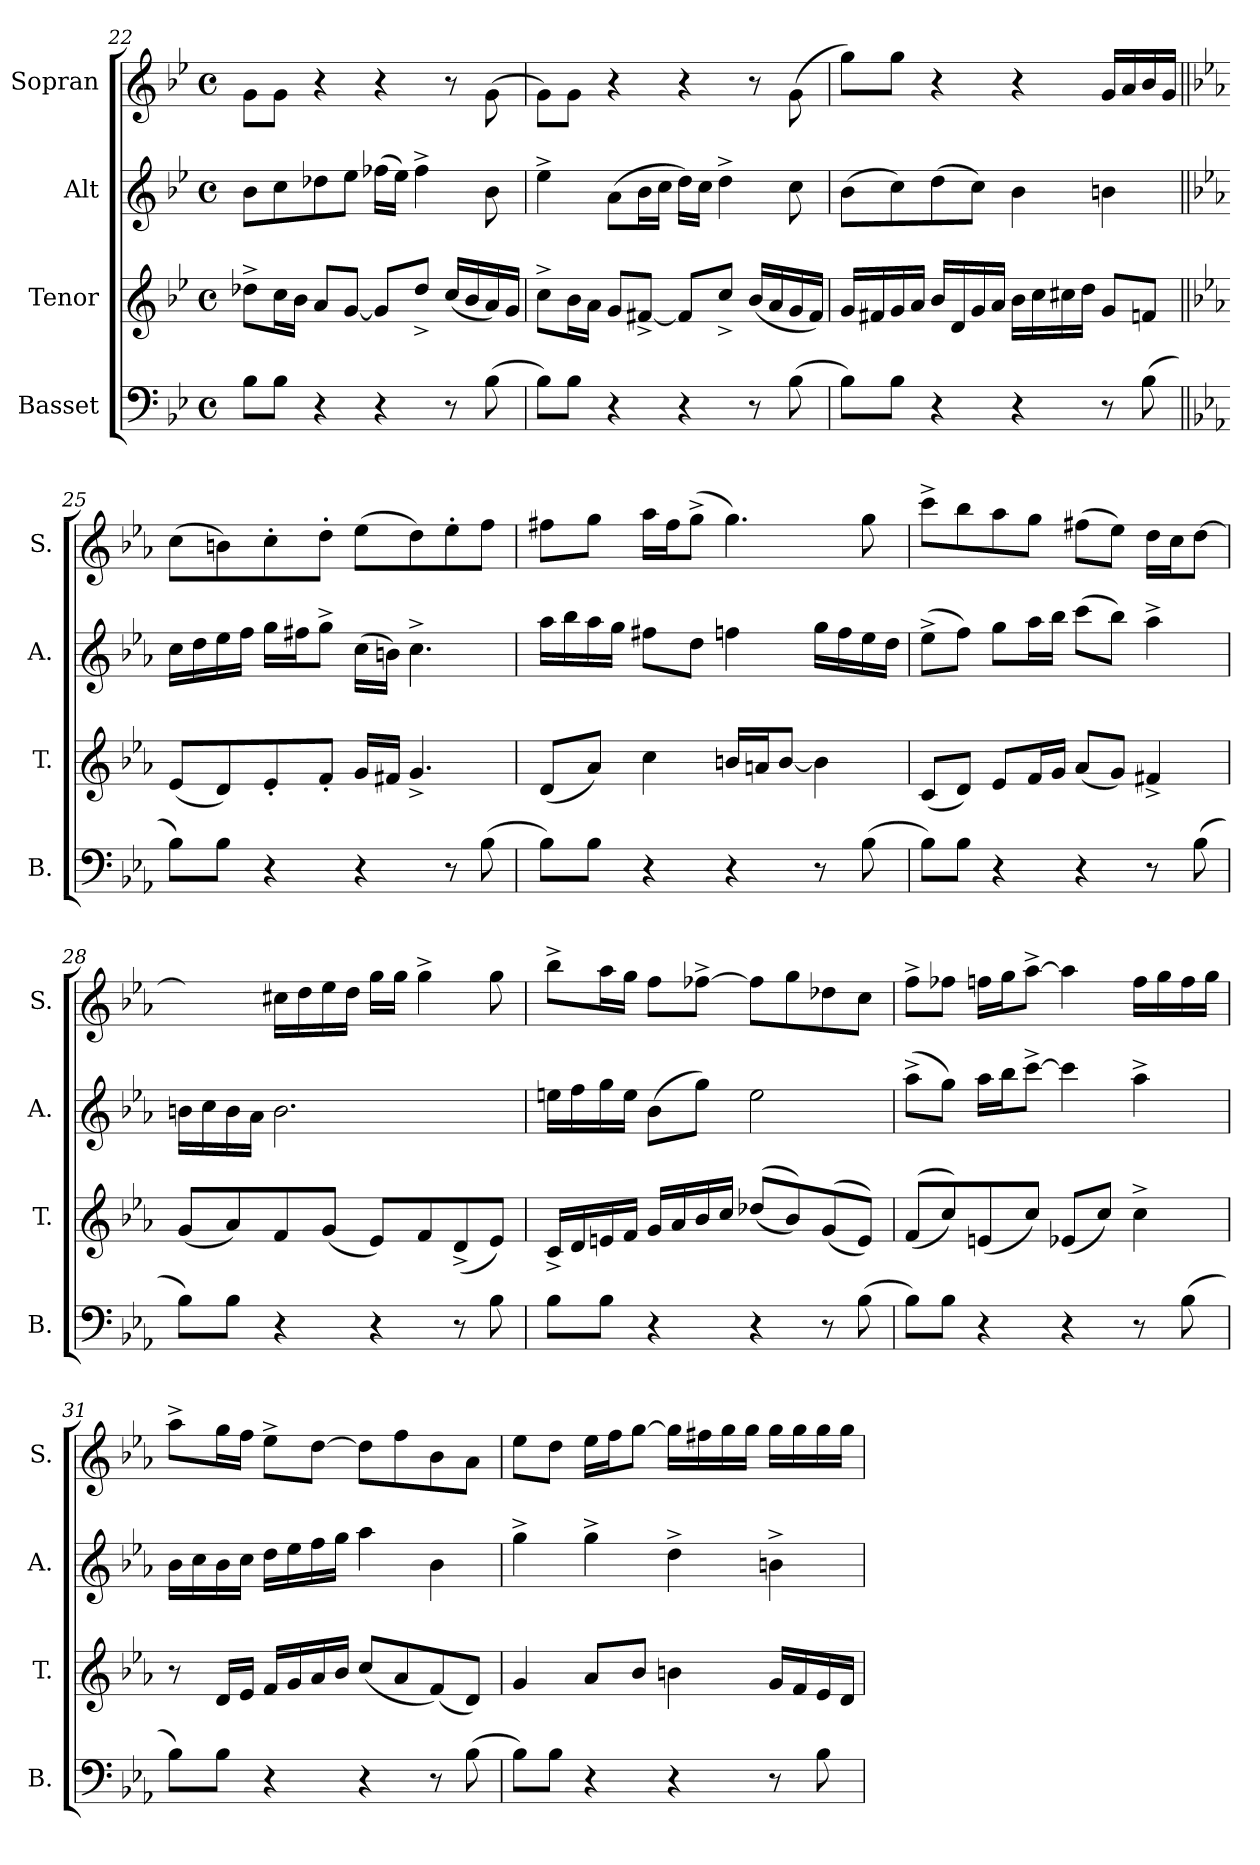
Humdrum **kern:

**kern	**kern	**kern	**kern
*part4	*part3	*part2	*part1
*staff4	*staff3	*staff2	*staff1
*I"Basset	*I"Tenor	*I"Alt	*I"Sopran
*I'B.	*I'T.	*I'A.	*I'S.
*clefF4	*clefG2	*clefG2	*clefG2
*	*	*	*ITrd-7c-12
*k[b-e-]	*k[b-e-]	*k[b-e-]	*k[b-e-]
*M4/4	*M4/4	*M4/4	*M4/4
*met(c)	*met(c)	*met(c)	*met(c)
=22	=22	=22	=22
8B-\L	8dd-X^\L	8b-\L	8gg\L
8B-\J	16cc\L	8cc\	8gg\J
.	16b-\JJ	.	.
4r	8a/L	8dd-X\	4r
.	[8g/J	8ee-\J	.
4r	8g/L]	(16ff-X\LL	4r
.	.	16ee-\JJ)	.
.	8dd-^/J	4ff-^\	.
8r	(16cc/LL	.	8r
.	16b-/	.	.
(8B-\	16a/)	8b-\	(8gg\
.	16g/JJ	.	.
=23	=23	=23	=23
8B-\L)	8cc^\L	4ee-^\	8gg\L)
8B-\J	16b-\L	.	8gg\J
.	16a\JJ	.	.
4r	8g/L	(8a\L	4r
.	[8f#X^/J	16b-\L	.
.	.	16cc\JJ	.
4r	8f#/L]	16dd\LL)	4r
.	.	16cc\JJ	.
.	8cc^/J	4dd^\	.
8r	(16b-/LL	.	8r
.	16a/	.	.
(8B-\	16g/	8cc\	(8gg\
.	16f#/JJ)	.	.
=24	=24	=24	=24
8B-\L)	16g/LL	(8b-\L	8ggg\L)
.	16f#X/	.	.
8B-\J	16g/	8cc\)	8ggg\J
.	16a/JJ	.	.
4r	16b-/LL	(8dd\	4r
.	16d/	.	.
.	16g/	8cc\J)	.
.	16a/JJ	.	.
4r	16b-\LL	4b-\	4r
.	16cc\	.	.
.	16cc#X\	.	.
.	16dd\JJ	.	.
8r	8g/L	4bn\	16gg/LL
.	.	.	16aa/
(8B-\	8fn/J	.	16bb-/
.	.	.	16gg/JJ
!!LO:LB:g=z
=25||	=25||	=25||	=25||
*k[b-e-a-]	*k[b-e-a-]	*k[b-e-a-]	*k[b-e-a-]
8B-\L)	(8e-/L	16cc\LL	(8ccc\L
.	.	16dd\	.
8B-\J	8d/)	16ee-\	8bbn\)
.	.	16ff\JJ	.
4r	8e-'/	16gg\LL	8ccc'\
.	.	16ff#X\J	.
.	8f'/J	8gg^\J	8ddd'\J
4r	16g/LL	(16cc\LL	(8eee-\L
.	16f#X/JJ	16bn\JJ)	.
.	4.g^/	4.cc^\	8ddd\)
8r	.	.	8eee-'\
(8B-\	.	.	8fff\J
=26	=26	=26	=26
8B-\L)	(8d/L	16aa-\LL	8fff#X\L
.	.	16bb-\	.
8B-\J	8a-/J)	16aa-\	8ggg\J
.	.	16gg\JJ	.
4r	4cc\	8ff#X\L	16aaa-\LL
.	.	.	16fff#\J
.	.	8dd\J	(8ggg^\J
4r	16bn/LL	4ffn\	4.ggg\)
.	16an/J	.	.
.	[8b/J	.	.
8r	4b\]	16gg\LL	.
.	.	16ff\	.
(8B-\	.	16ee-\	8ggg\
.	.	16dd\JJ	.
=27	=27	=27	=27
8B-\L)	(8c/L	(8ee-^\L	8cccc^\L
8B-\J	8d/J)	8ff\J)	8bbb-\
4r	8e-/L	8gg\L	8aaa-\
.	16f/L	16aa-\L	8ggg\J
.	16g/JJ	16bb-\JJ	.
4r	(8a-/L	(8ccc\L	(8fff#X\L
.	8g/J)	8bb-\J)	8eee-\J)
8r	4f#X^/	4aa-^\	16ddd\LL
.	.	.	16ccc\J
(8B-\	.	.	[8ddd\J
=28	=28	=28	=28
8B-\L)	(8g/L	16bn\LL	4ddd\yy]
.	.	16cc\	.
8B-\J	8a-/)	16b\	.
.	.	16a-\JJ	.
4r	8f/	2.b\	16ccc#X\LL
.	.	.	16ddd\
.	(8g/J	.	16eee-\
.	.	.	16ddd\JJ
4r	8e-/L)	.	16ggg\LL
.	.	.	16ggg\JJ
.	8f/	.	4ggg^\
8r	(8d^/	.	.
8B-\	8e-/J)	.	8ggg\
!!LO:PB:g=z
=29	=29	=29	=29
8B-\L	16c^/LL	16een\LL	8bbb-^\L
.	16d/	16ff\	.
8B-\J	16en/	16gg\	16aaa-\L
.	16f/JJ	16ee\JJ	16ggg\JJ
4r	16g/LL	(8b-\L	8fff\L
.	16a-/	.	.
.	16b-/	8gg\J)	[8fff-X^\J
.	16cc/JJ	.	.
4r	((8dd-X/L	2ee\	8fff-\L]
.	8b-/))	.	8ggg\
8r	((8g/	.	8ddd-X\
(8B-\	8e/J))	.	8ccc\J
=30	=30	=30	=30
8B-\L)	((8f/L	(8aa-^\L	8fff^\L
8B-\J	8cc/))	8gg\J)	8fff-X\J
4r	(8en/	16aa-\LL	16fffn\LL
.	.	16bb-\J	16ggg\J
.	8cc/J)	[8ccc^\J	[8aaa-^\J
4r	(8e-X/L	4ccc\]	4aaa-\]
.	8cc/J)	.	.
8r	4cc^\	4aa-^\	16fff\LL
.	.	.	16ggg\
(8B-\	.	.	16fff\
.	.	.	16ggg\JJ
=31	=31	=31	=31
8B-\L)	8r	16b-\LL	8aaa-^\L
.	.	16cc\	.
8B-\J	16d/LL	16b-\	16ggg\L
.	16e-/JJ	16cc\JJ	16fff\JJ
4r	16f/LL	16dd\LL	8eee-^\L
.	16g/	16ee-\	.
.	16a-/	16ff\	[8ddd\J
.	16b-/JJ	16gg\JJ	.
4r	(8cc/L	4aa-\	8ddd\L]
.	8a-/	.	8fff\
8r	(8f/)	4b-\	8bb-\
(8B-\	8d/J)	.	8aa-\J
=32	=32	=32	=32
8B-\L)	4g/	4gg^\	8eee-\L
8B-\J	.	.	8ddd\J
4r	8a-/L	4gg^\	16eee-\LL
.	.	.	16fff\J
.	8b-/J	.	[8ggg\J
4r	4bn\	4dd^\	16ggg\LL]
.	.	.	16fff#X\
.	.	.	16ggg\
.	.	.	16ggg\JJ
8r	16g/LL	4bn^\	16ggg\LL
.	16f/	.	16ggg\
8B-\	16e-/	.	16ggg\
.	16d/JJ	.	16ggg\JJ
=	=	=	=
*-	*-	*-	*-
